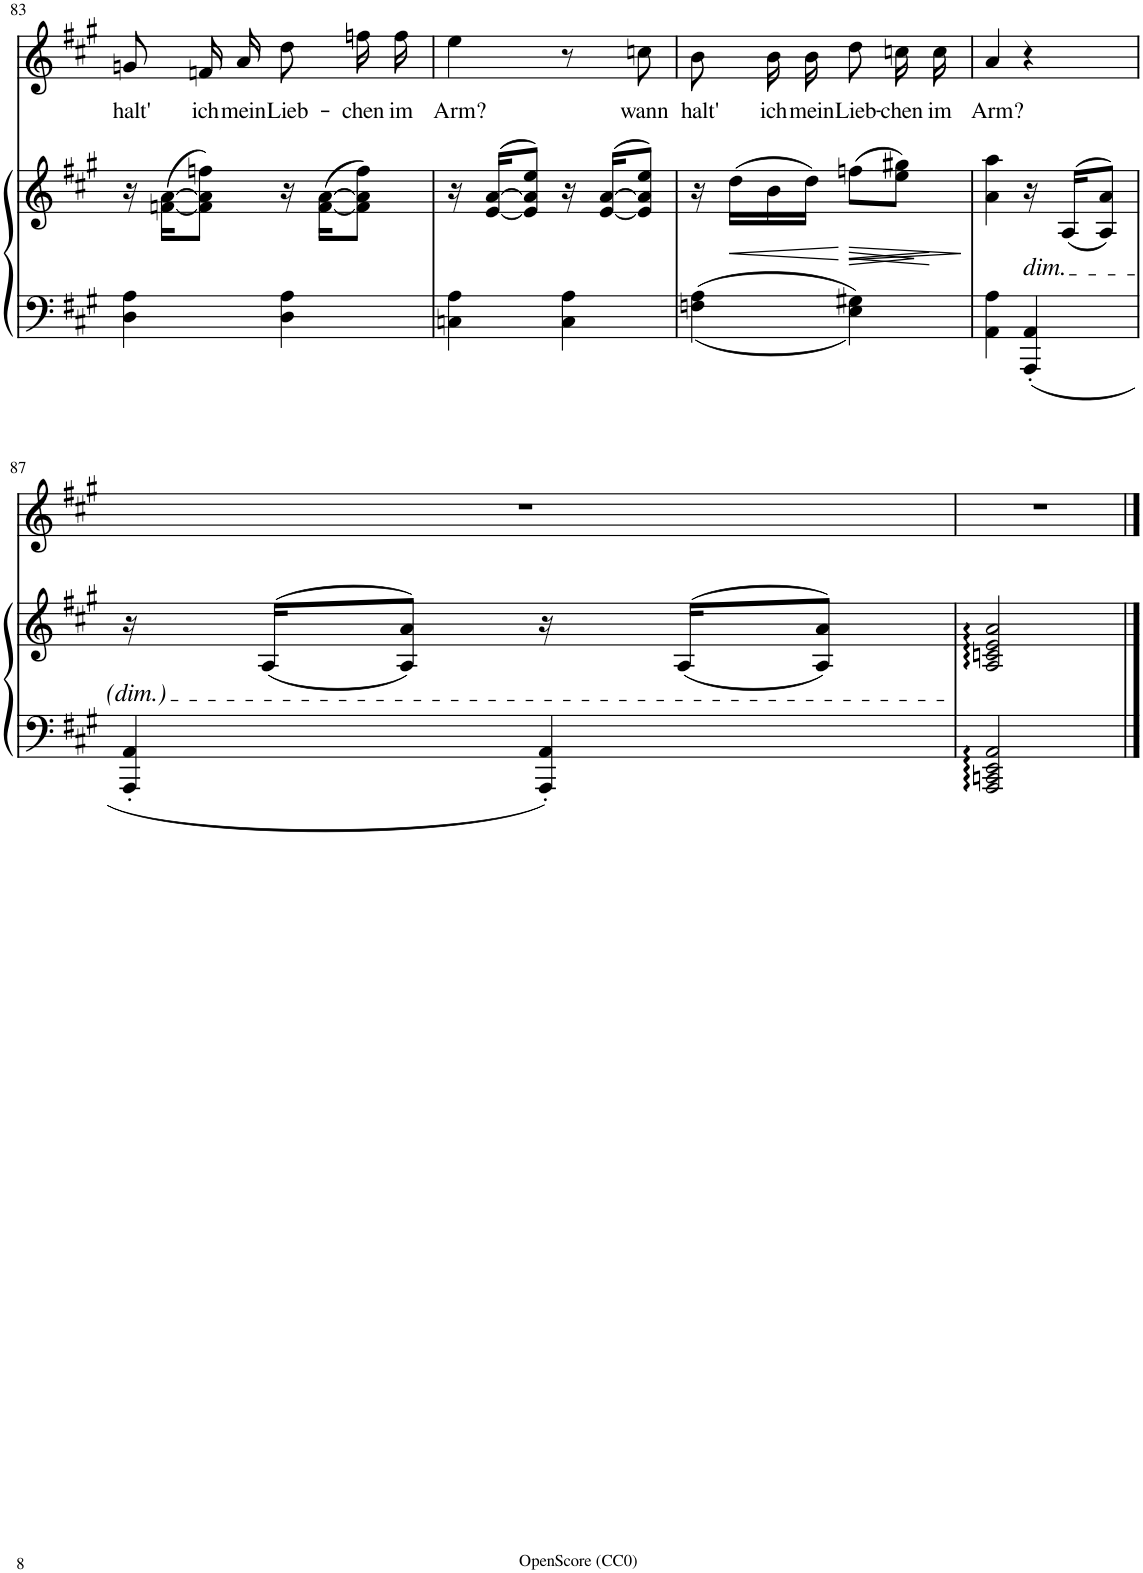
**kern	**kern	**dynam	**kern	**text
*part2	*part2	*part2	*part1	*part1
*staff3	*staff2	*staff2/3	*staff1	*staff1
*I"Pianoforte	*	*	*I"Singstimme Voice	*
*I'Pno	*	*	*	*
!!LO:PB:g=z
*clefG2	*clefG2	*	*clefG2	*
*k[f#c#g#]	*k[f#c#g#]	*	*k[f#c#g#]	*
*M2/4	*M2/4	*	*M2/4	*
=83	=83	=83	=83	=83
!	!	!	!	!LO:LY:b
4D\ 4A\	16r	.	8gn/L	halt'
.	(>[16fn\ [16a\KL	.	.	.
!	!	!	!	!LO:LY:b
.	8f\] 8a\] 8ffn\J)	.	16fn/L	ich
!	!	!	!	!LO:LY:b
.	.	.	16a/JJ	mein
!	!	!	!	!LO:LY:b
4D\ 4A\	16r	.	8dd\L	Lieb-
.	(>[16f\ [16a\KL	.	.	.
!	!	!	!	!LO:LY:b
.	8f\] 8a\] 8ff\J)	.	16ffn\L	-chen
!	!	!	!	!LO:LY:b
.	.	.	16ff\JJ	im
=84	=84	=84	=84	=84
!	!	!	!	!LO:LY:b
4Cn\ 4A\	16r	.	4ee\	Arm?
.	(>[16e/ [16a/KL	.	.	.
.	8e/] 8a/] 8ee/J)	.	.	.
4C\ 4A\	16r	.	8r	.
.	(>[16e/ [16a/KL	.	.	.
!	!	!	!	!LO:LY:b
.	8e/] 8a/] 8ee/J)	.	8ccn\	wann
=85	=85	=85	=85	=85
!	!	!	!	!LO:LY:b
4Fn\ 4A\	16r	.	8b\L	halt'
!	!	!LO:HP:b	!	!
.	(16dd\LL	<	.	.
!	!	!	!	!LO:LY:b
.	16b\	.	16b\L	ich
!	!	!	!	!LO:LY:b
.	16dd\JJ)	.	16b\JJ	mein
!	!	!LO:HP:n=1:b	!	!
!	!	!LO:HP:n=1:b	!	!LO:LY:b
4E\ 4G#X\	(8ffn\L	] [ < >	8dd\L	Lieb-
!	!	!LO:HP:n=1:b	!	!LO:LY:b
.	8ee\ 8gg#X\J)	[ >	16ccn\L	-chen
!	!	!	!	!LO:LY:b
.	.	.	16cc\JJ	im
.	.	]	.	.
=86	=86	=86	=86	=86
!	!	!	!	!LO:LY:b
4AA\ 4A\	4a\ 4aa\	.	4a/	Arm?
!	!LO:TX:b:i:t=dim.	!	!	!
4AAA/' 4AA/'	16r	.	4r	.
.	(>(16A/KL	.	.	.
.	8A/ 8a/J))	.	.	.
!!LO:LB:g=z
=87	=87	=87	=87	=87
4AAA/' 4AA/'	16r	.	2r	.
.	(>(16A/KL	.	.	.
.	8A/ 8a/J))	.	.	.
4AAA/' 4AA/'	16r	.	.	.
.	(>(16A/KL	.	.	.
.	8A/ 8a/J))	.	.	.
=88	=88	=88	=88	=88
2AAA/: 2CCn/: 2EE/: 2AA/:	2A/: 2cn/: 2e/: 2a/:	.	2r	.
==	==	==	==	==
*-	*-	*-	*-	*-
